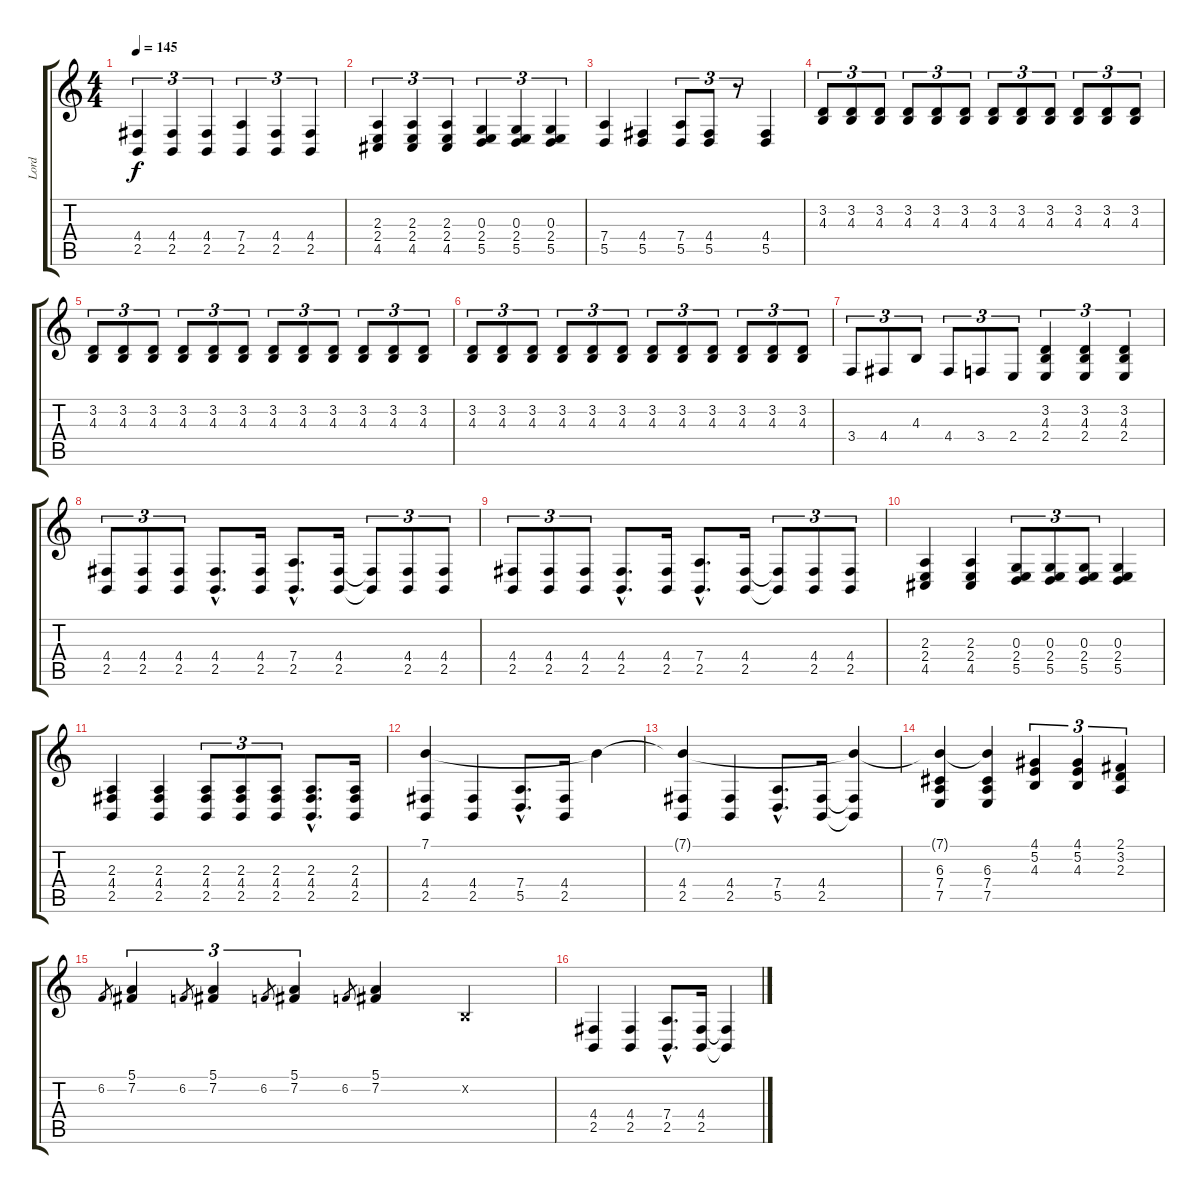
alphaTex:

\track ("Lord" "Lord") {instrument electricgrandpiano}
\staff {score tabs}
\tuning (E4 B3 G3 D3 A2 E2) {hide}
\ts (4 4)
\tempo 145
\clef g2
\ks c
(4.4 2.5).4{tu (3 2) dy f} (4.4 2.5).4{tu (3 2)} (4.4 2.5).4{tu (3 2)} (7.4 2.5).4{tu (3 2)} (4.4 2.5).4{tu (3 2)} (4.4 2.5).4{tu (3 2)} |
(2.3 2.4 4.5).4{tu (3 2)} (2.3 2.4 4.5).4{tu (3 2)} (2.3 2.4 4.5).4{tu (3 2)} (0.3 2.4 5.5).4{tu (3 2)} (0.3 2.4 5.5).4{tu (3 2)} (0.3 2.4 5.5).4{tu (3 2)} |
(7.4 5.5).4 (4.4 5.5).4 (7.4 5.5).8{tu (3 2)} (4.4 5.5).8{tu (3 2)} r.8{tu (3 2)} (4.4 5.5).4 |
(3.2 4.3).8{tu (3 2)} (3.2 4.3).8{tu (3 2)} (3.2 4.3).8{tu (3 2)} (3.2 4.3).8{tu (3 2)} (3.2 4.3).8{tu (3 2)} (3.2 4.3).8{tu (3 2)} (3.2 4.3).8{tu (3 2)} (3.2 4.3).8{tu (3 2)} (3.2 4.3).8{tu (3 2)} (3.2 4.3).8{tu (3 2)} (3.2 4.3).8{tu (3 2)} (3.2 4.3).8{tu (3 2)} |
(3.2 4.3).8{tu (3 2)} (3.2 4.3).8{tu (3 2)} (3.2 4.3).8{tu (3 2)} (3.2 4.3).8{tu (3 2)} (3.2 4.3).8{tu (3 2)} (3.2 4.3).8{tu (3 2)} (3.2 4.3).8{tu (3 2)} (3.2 4.3).8{tu (3 2)} (3.2 4.3).8{tu (3 2)} (3.2 4.3).8{tu (3 2)} (3.2 4.3).8{tu (3 2)} (3.2 4.3).8{tu (3 2)} |
(3.2 4.3).8{tu (3 2)} (3.2 4.3).8{tu (3 2)} (3.2 4.3).8{tu (3 2)} (3.2 4.3).8{tu (3 2)} (3.2 4.3).8{tu (3 2)} (3.2 4.3).8{tu (3 2)} (3.2 4.3).8{tu (3 2)} (3.2 4.3).8{tu (3 2)} (3.2 4.3).8{tu (3 2)} (3.2 4.3).8{tu (3 2)} (3.2 4.3).8{tu (3 2)} (3.2 4.3).8{tu (3 2)} |
3.4.8{tu (3 2)} 4.4.8{tu (3 2)} 4.3.8{tu (3 2)} 4.4.8{tu (3 2)} 3.4.8{tu (3 2)} 2.4.8{tu (3 2)} (3.2 4.3 2.4).4{tu (3 2)} (3.2 4.3 2.4).4{tu (3 2)} (3.2 4.3 2.4).4{tu (3 2)} |
(4.4 2.5).8{tu (3 2)} (4.4 2.5).8{tu (3 2)} (4.4 2.5).8{tu (3 2)} (4.4{hac} 2.5{hac}).8{d} (4.4 2.5).16 (7.4{hac} 2.5{hac}).8{d} (4.4 2.5).16 (4.4{t} 2.5{t}).8{tu (3 2)} (4.4 2.5).8{tu (3 2)} (4.4 2.5).8{tu (3 2)} |
(4.4 2.5).8{tu (3 2)} (4.4 2.5).8{tu (3 2)} (4.4 2.5).8{tu (3 2)} (4.4{hac} 2.5{hac}).8{d} (4.4 2.5).16 (7.4{hac} 2.5{hac}).8{d} (4.4 2.5).16 (4.4{t} 2.5{t}).8{tu (3 2)} (4.4 2.5).8{tu (3 2)} (4.4 2.5).8{tu (3 2)} |
(2.3 2.4 4.5).4 (2.3 2.4 4.5).4 (0.3 2.4 5.5).8{tu (3 2)} (0.3 2.4 5.5).8{tu (3 2)} (0.3 2.4 5.5).8{tu (3 2)} (0.3 2.4 5.5).4 |
(2.3 4.4 2.5).4 (2.3 4.4 2.5).4 (2.3 4.4 2.5).8{tu (3 2)} (2.3 4.4 2.5).8{tu (3 2)} (2.3 4.4 2.5).8{tu (3 2)} (2.3{hac} 4.4{hac} 2.5{hac}).8{d} (2.3 4.4 2.5).16 |
(7.1 4.4 2.5).4 (4.4 2.5).4 (7.4{hac} 5.5{hac}).8{d} (4.4 2.5).16 7.1{t}.4 |
(7.1{t} 4.4 2.5).4 (4.4 2.5).4 (7.4{hac} 5.5{hac}).8{d} (4.4 2.5).16 (7.1{t} 4.4{t} 2.5{t}).4 |
(7.1{t} 6.3 7.4 7.5).4 (7.1{t} 6.3 7.4 7.5).4 (4.1 5.2 4.3).4{tu (3 2)} (4.1 5.2 4.3).4{tu (3 2)} (2.1 3.2 2.3).4{tu (3 2)} |
6.2.8{gr} (5.1 7.2).4{tu (3 2) volume 0} 6.2.8{gr} (5.1 7.2).4{tu (3 2)} 6.2.8{gr} (5.1 7.2).4{tu (3 2)} 6.2.8{gr} (5.1 7.2).4 0.2{x}.4 |
(4.4 2.5).4 (4.4 2.5).4 (7.4{hac} 2.5{hac}).8{d} (4.4 2.5).16 (4.4{t} 2.5{t}).4
